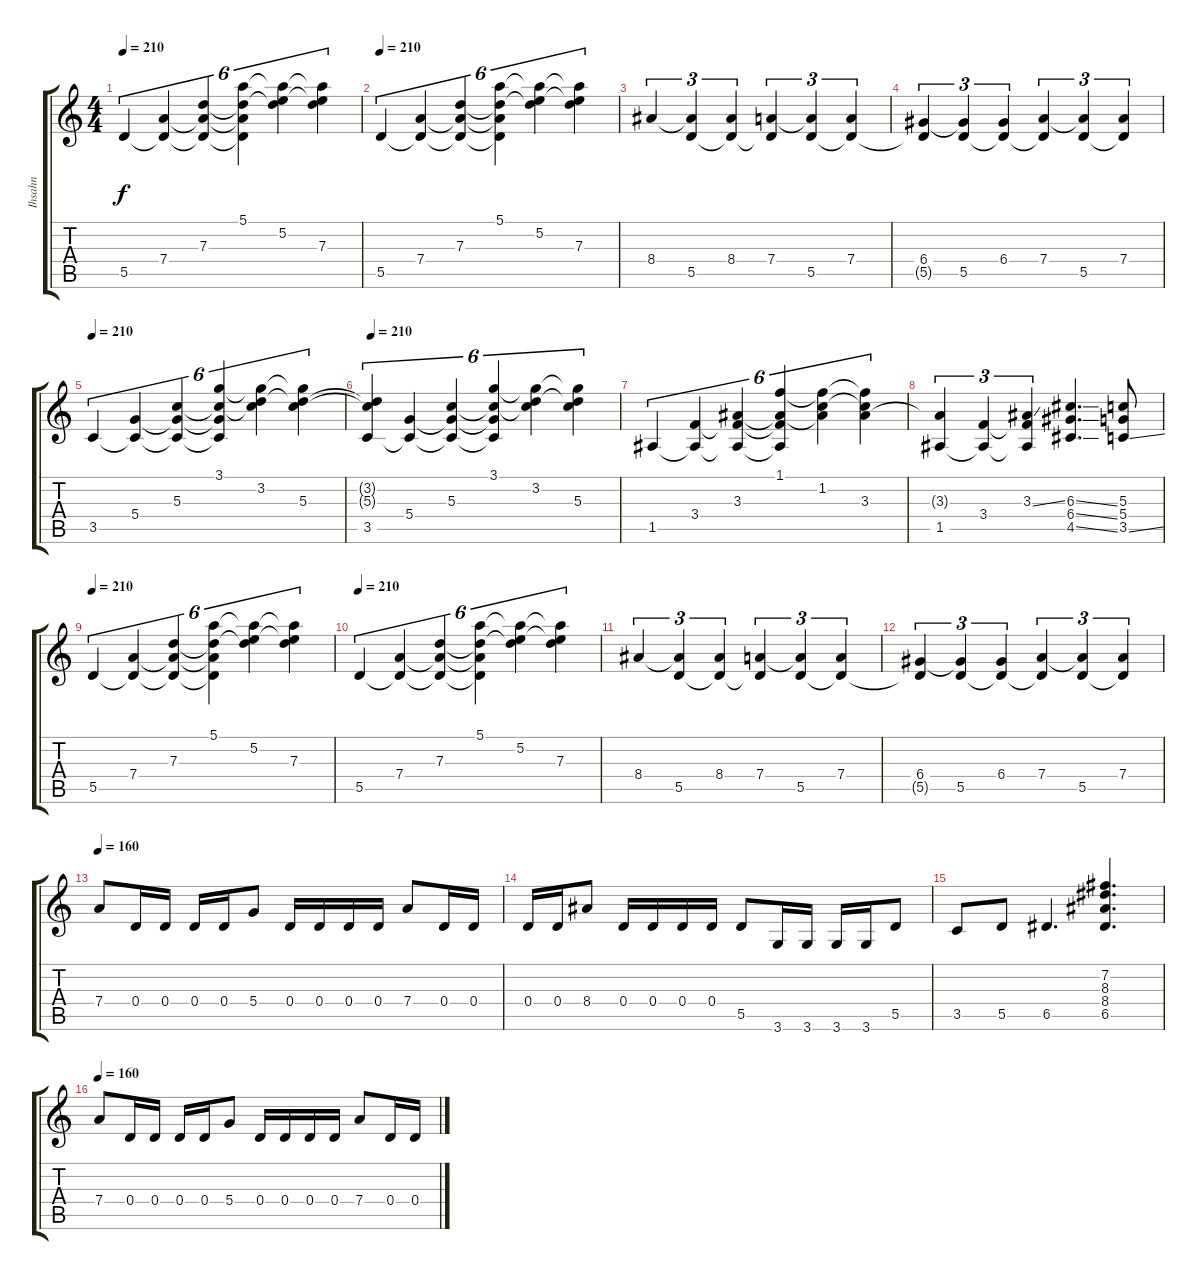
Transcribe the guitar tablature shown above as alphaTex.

\track ("Ihsahn" "Ihsahn") {instrument distortionguitar}
\staff {score tabs}
\tuning (E4 B3 G3 D3 A2 E2) {hide}
\ts (4 4)
\tempo 210
\clef g2
\ks c
5.5.4{tu (6 4) dy f} (7.4 5.5{t}).4{tu (6 4)} (7.3 7.4{t} 5.5{t}).4{tu (6 4)} (5.1 7.3{t} 7.4{t} 5.5{t}).4{tu (6 4)} (5.1{t} 5.2 7.3{t}).4{tu (6 4)} (5.1{t} 5.2{t} 7.3).4{tu (6 4)} |
\tempo 210
5.5.4{tu (6 4)} (7.4 5.5{t}).4{tu (6 4)} (7.3 7.4{t} 5.5{t}).4{tu (6 4)} (5.1 7.3{t} 7.4{t} 5.5{t}).4{tu (6 4)} (5.1{t} 5.2 7.3{t}).4{tu (6 4)} (5.1{t} 5.2{t} 7.3).4{tu (6 4)} |
8.4.4{tu (3 2)} (8.4{t} 5.5).4{tu (3 2)} (8.4 5.5{t}).4{tu (3 2)} (7.4 5.5{t}).4{tu (3 2)} (7.4{t} 5.5).4{tu (3 2)} (7.4 5.5{t}).4{tu (3 2)} |
(6.4 5.5{t}).4{tu (3 2)} (6.4{t} 5.5).4{tu (3 2)} (6.4 5.5{t}).4{tu (3 2)} (7.4 5.5{t}).4{tu (3 2)} (7.4{t} 5.5).4{tu (3 2)} (7.4 5.5{t}).4{tu (3 2)} |
\tempo 210
3.5.4{tu (6 4)} (5.4 3.5{t}).4{tu (6 4)} (5.3 5.4{t} 3.5{t}).4{tu (6 4)} (3.1 5.3{t} 5.4{t} 3.5{t}).4{tu (6 4)} (3.1{t} 3.2 5.3{t}).4{tu (6 4)} (3.1{t} 3.2{t} 5.3).4{tu (6 4)} |
\tempo 210
(3.2{t} 5.3{t} 3.5).4{tu (6 4)} (5.4 3.5{t}).4{tu (6 4)} (5.3 5.4{t} 3.5{t}).4{tu (6 4)} (3.1 5.3{t} 5.4{t} 3.5{t}).4{tu (6 4)} (3.1{t} 3.2 5.3{t}).4{tu (6 4)} (3.1{t} 3.2{t} 5.3).4{tu (6 4)} |
1.5.4{tu (6 4)} (3.4 1.5{t}).4{tu (6 4)} (3.3 3.4{t} 1.5{t}).4{tu (6 4)} (1.1 3.3{t} 3.4{t} 1.5{t}).4{tu (6 4)} (1.1{t} 1.2 3.3{t}).4{tu (6 4)} (1.1{t} 1.2{t} 3.3).4{tu (6 4)} |
(3.3{t} 1.5).4{tu (3 2)} (3.4 1.5{t}).4{tu (3 2)} (3.3{ss} 3.4{t} 1.5{t}).4{tu (3 2)} (6.3{ss} 6.4{ss} 4.5{ss}).4{d} (5.3 5.4 3.5{ss}).8 |
\tempo 210
5.5.4{tu (6 4)} (7.4 5.5{t}).4{tu (6 4)} (7.3 7.4{t} 5.5{t}).4{tu (6 4)} (5.1 7.3{t} 7.4{t} 5.5{t}).4{tu (6 4)} (5.1{t} 5.2 7.3{t}).4{tu (6 4)} (5.1{t} 5.2{t} 7.3).4{tu (6 4)} |
\tempo 210
5.5.4{tu (6 4)} (7.4 5.5{t}).4{tu (6 4)} (7.3 7.4{t} 5.5{t}).4{tu (6 4)} (5.1 7.3{t} 7.4{t} 5.5{t}).4{tu (6 4)} (5.1{t} 5.2 7.3{t}).4{tu (6 4)} (5.1{t} 5.2{t} 7.3).4{tu (6 4)} |
8.4.4{tu (3 2)} (8.4{t} 5.5).4{tu (3 2)} (8.4 5.5{t}).4{tu (3 2)} (7.4 5.5{t}).4{tu (3 2)} (7.4{t} 5.5).4{tu (3 2)} (7.4 5.5{t}).4{tu (3 2)} |
(6.4 5.5{t}).4{tu (3 2)} (6.4{t} 5.5).4{tu (3 2)} (6.4 5.5{t}).4{tu (3 2)} (7.4 5.5{t}).4{tu (3 2)} (7.4{t} 5.5).4{tu (3 2)} (7.4 5.5{t}).4{tu (3 2)} |
\tempo 160
7.4.8 0.4.16 0.4.16 0.4.16 0.4.16 5.4.8 0.4.16 0.4.16 0.4.16 0.4.16 7.4.8 0.4.16 0.4.16 |
0.4.16 0.4.16 8.4.8 0.4.16 0.4.16 0.4.16 0.4.16 5.5.8 3.6.16 3.6.16 3.6.16 3.6.16 5.5.8 |
3.5.8 5.5.8 6.5.4{d} (7.2 8.3 8.4 6.5).4{d} |
\tempo 170
\tempo 160
7.4.8 0.4.16 0.4.16 0.4.16 0.4.16 5.4.8 0.4.16 0.4.16 0.4.16 0.4.16 7.4.8 0.4.16 0.4.16
